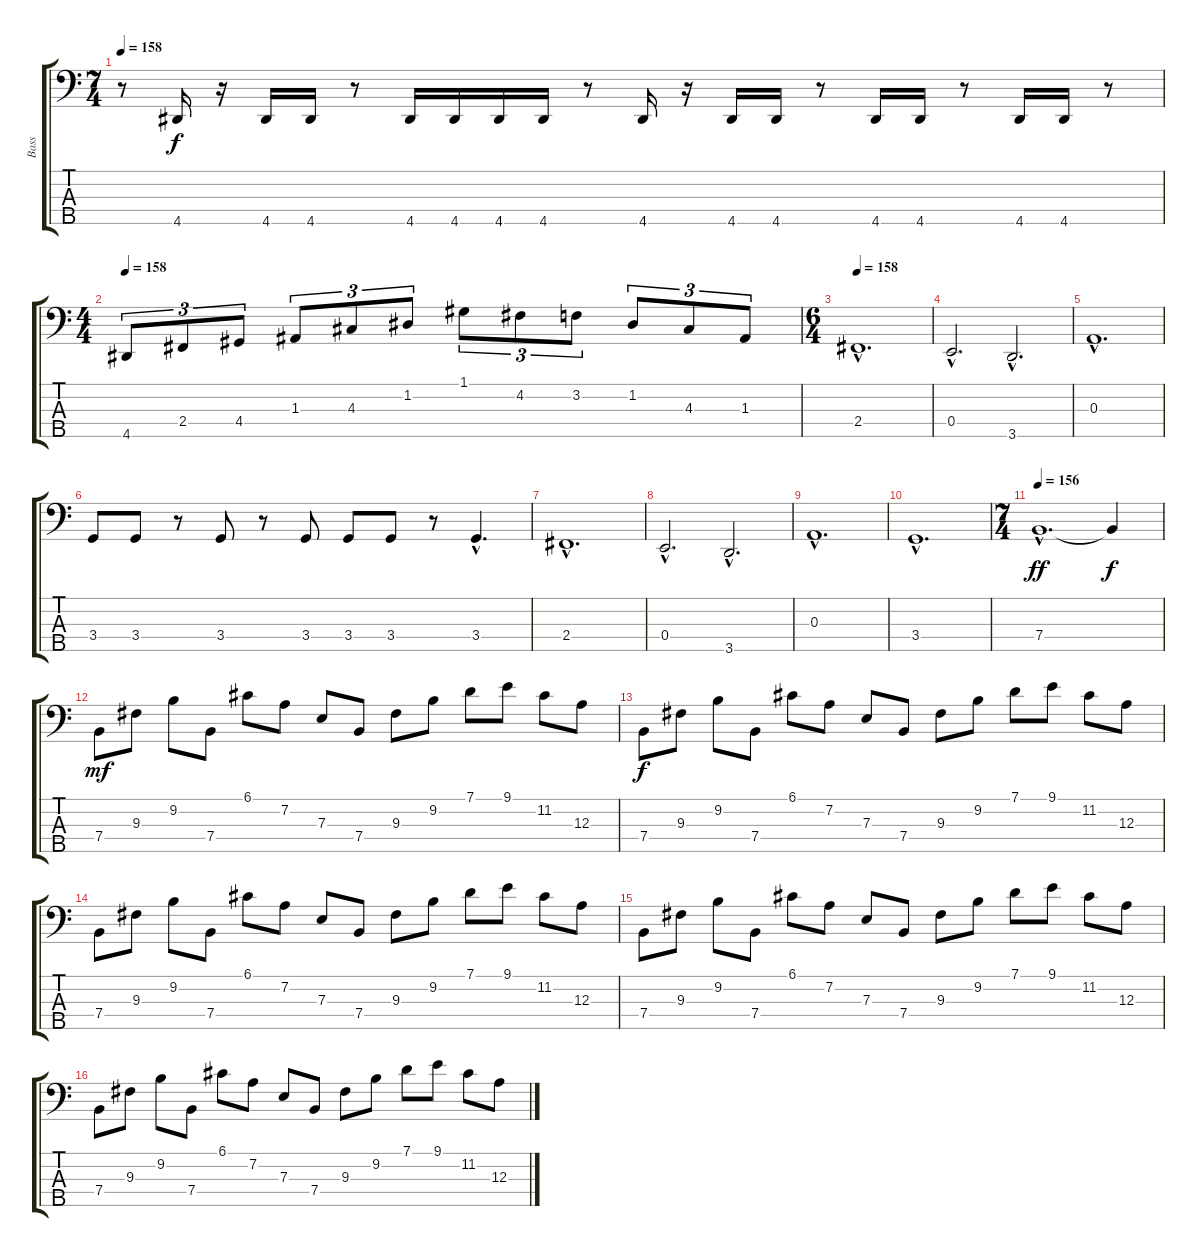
\track ("Bass" "Bass") {instrument electricbassfinger}
\staff {score tabs}
\tuning (G2 D2 A1 E1 B0) {hide}
\ts (7 4)
\tempo 158
\clef f4
\ks c
r.8{dy f} 4.5.16 r.16 4.5.16 4.5.16 r.8 4.5.16 4.5.16 4.5.16 4.5.16 r.8 4.5.16 r.16 4.5.16 4.5.16 r.8 4.5.16 4.5.16 r.8 4.5.16 4.5.16 r.8 |
\ts (4 4)
\tempo 158
4.5.8{tu (3 2)} 2.4.8{tu (3 2)} 4.4.8{tu (3 2)} 1.3.8{tu (3 2)} 4.3.8{tu (3 2)} 1.2.8{tu (3 2)} 1.1.8{tu (3 2)} 4.2.8{tu (3 2)} 3.2.8{tu (3 2)} 1.2.8{tu (3 2)} 4.3.8{tu (3 2)} 1.3.8{tu (3 2)} |
\ts (6 4)
\tempo 158
2.4{hac}.1{d} |
0.4{hac}.2{d} 3.5{hac}.2{d} |
0.3{hac}.1{d} |
3.4.8 3.4.8 r.8 3.4.8 r.8 3.4.8 3.4.8 3.4.8 r.8 3.4{hac}.4{d} |
2.4{hac}.1{d} |
0.4{hac}.2{d} 3.5{hac}.2{d} |
0.3{hac}.1{d} |
3.4{hac}.1{d} |
\ts (7 4)
\tempo 156
7.4{hac}.1{d dy ff volume 10} 7.4{t}.4{dy f} |
7.4.8{dy mf} 9.3.8 9.2.8 7.4.8 6.1.8 7.2.8 7.3.8 7.4.8 9.3.8 9.2.8 7.1.8 9.1.8 11.2.8 12.3.8 |
7.4.8{dy f} 9.3.8 9.2.8 7.4.8 6.1.8 7.2.8 7.3.8 7.4.8 9.3.8 9.2.8 7.1.8 9.1.8 11.2.8 12.3.8 |
7.4.8 9.3.8 9.2.8 7.4.8 6.1.8 7.2.8 7.3.8 7.4.8 9.3.8 9.2.8 7.1.8 9.1.8 11.2.8 12.3.8 |
7.4.8 9.3.8 9.2.8 7.4.8 6.1.8 7.2.8 7.3.8 7.4.8 9.3.8 9.2.8 7.1.8 9.1.8 11.2.8 12.3.8 |
7.4.8 9.3.8 9.2.8 7.4.8 6.1.8 7.2.8 7.3.8 7.4.8 9.3.8 9.2.8 7.1.8 9.1.8 11.2.8 12.3.8
